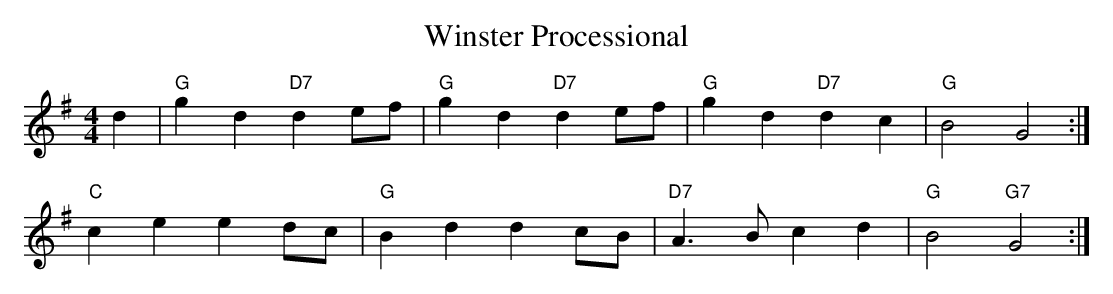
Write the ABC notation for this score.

X:1
T:Winster Processional
M:4/4
L:1/4
K:G
d|"G"gd "D7"de/2f/2|"G"gd "D7"de/2f/2|"G"gd "D7"dc|"G"B2 G2:|
"C"ce ed/2c/2|"G"Bd dc/2B/2|"D7"A3/2B/2 cd|"G"B2 "G7"G2:|
